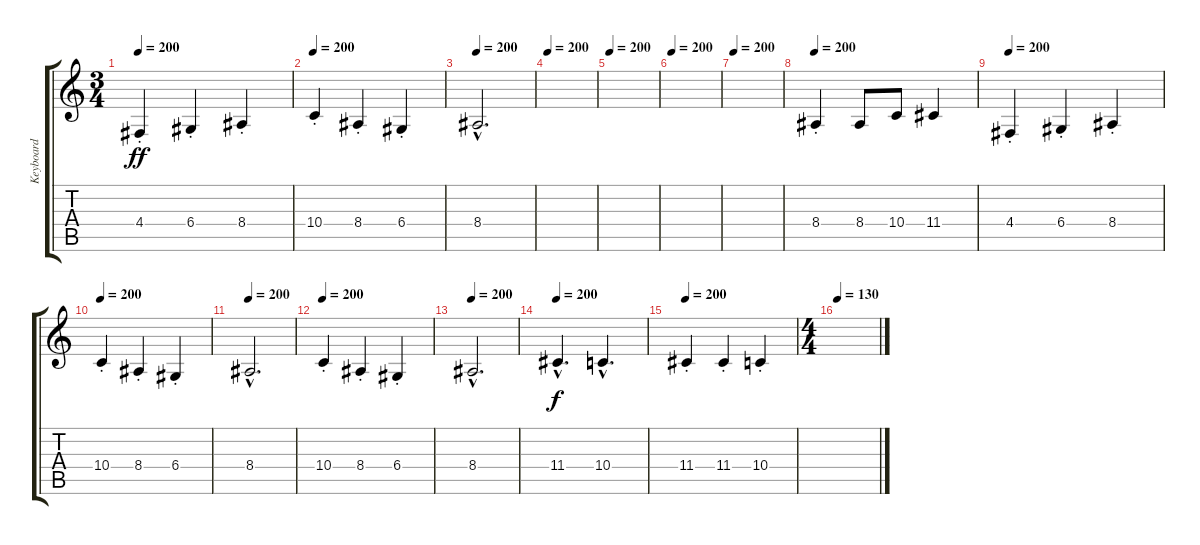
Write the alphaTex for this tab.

\track ("Keyboard" "Keyboard") {instrument stringensemble1}
\staff {score tabs}
\tuning (E4 B3 G3 D3 A2 D2) {hide}
\ts (3 4)
\tempo 200
\clef g2
\ks c
4.4{st}.4{dy ff} 6.4{st}.4 8.4{st}.4 |
\tempo 200
10.4{st}.4 8.4{st}.4 6.4{st}.4 |
\tempo 200
8.4{hac}.2{d} |
\tempo 200
|
\tempo 200
|
\tempo 200
|
\tempo 200
|
\tempo 200
8.4{st}.4{balance 12} 8.4.8 10.4.8 11.4.4 |
\tempo 200
4.4{st}.4 6.4{st}.4 8.4{st}.4 |
\tempo 200
10.4{st}.4 8.4{st}.4 6.4{st}.4 |
\tempo 200
8.4{hac}.2{d} |
\tempo 200
10.4{st}.4 8.4{st}.4 6.4{st}.4 |
\tempo 200
8.4{hac}.2{d} |
\tempo 200
11.4{hac}.4{d dy f} 10.4{hac}.4{d} |
\tempo 200
11.4{st}.4 11.4{st}.4 10.4{st}.4 |
\ts (4 4)
\tempo 130
